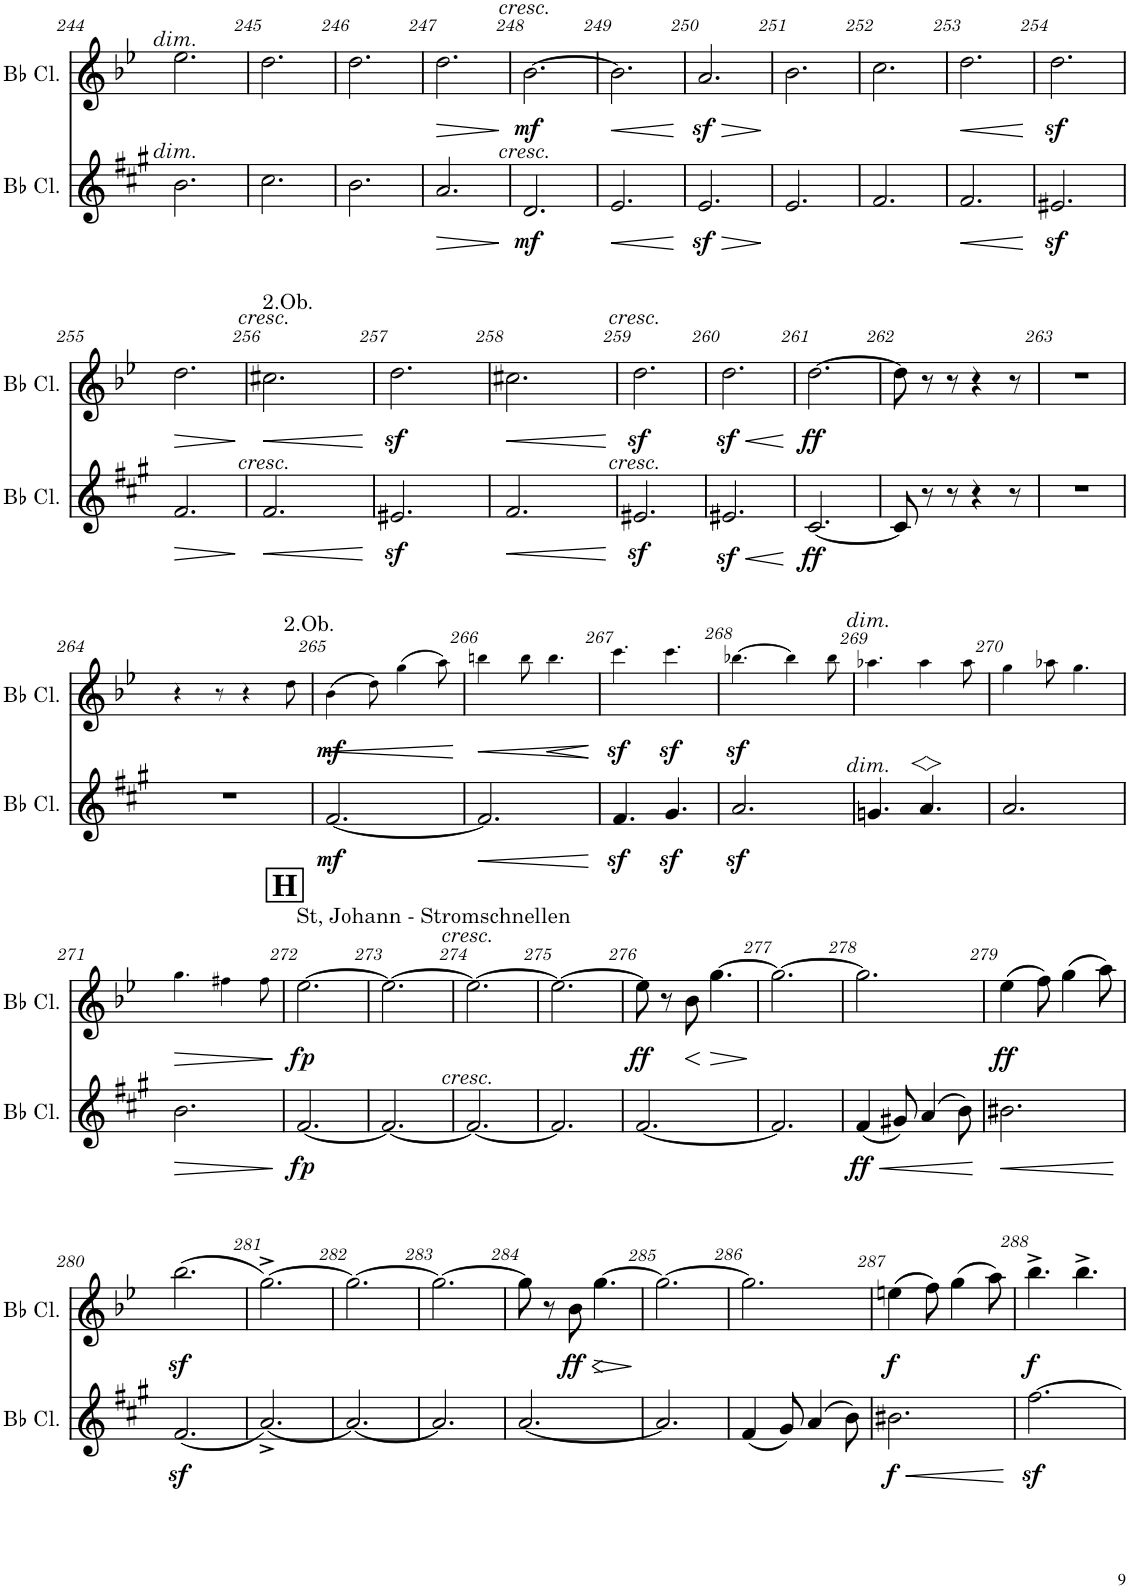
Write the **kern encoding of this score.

**kern	**dynam	**kern	**dynam
*part2	*part2	*part1	*part1
*staff2	*staff2	*staff1	*staff1
*I"A Clarinet	*	*I"A Clarinet	*
*I'A Cl.	*	*I'A Cl.	*
!!LO:PB:g=z
*clefG2	*	*clefG2	*
*Trd1c2	*	*Trd1c2	*
*k[f#c#g#]	*	*k[b-e-]	*
*M6/8	*	*M6/8	*
=244	=244	=244	=244
!	!	!LO:TX:a:i:t=dim.	!
!LO:TX:a:i:t=dim.	!	!	!
2.b\	.	2.ee-\	.
=245	=245	=245	=245
2.cc#\	.	2.dd\	.
=246	=246	=246	=246
2.b\	.	2.dd\	.
=247	=247	=247	=247
!	!LO:HP:b	!	!LO:HP:b
2.a/	>	2.dd\	>
.	]	.	]
=248	=248	=248	=248
!	!	!LO:TX:a:i:t=cresc.	!
!LO:TX:a:i:t=cresc.	!	!	!
!	!LO:DY:b	!	!LO:DY:b
2.d/	mf	[2.b-\	mf
=249	=249	=249	=249
!	!LO:HP:b	!	!LO:HP:b
2.e/	<	2.b-\]	<
.	[	.	[
=250	=250	=250	=250
!	!LO:HP:b	!	!LO:HP:b
2.ez</	>	2.az</	>
.	]	.	]
=251	=251	=251	=251
2.e/	.	2.b-\	.
=252	=252	=252	=252
2.f#/	.	2.cc\	.
=253	=253	=253	=253
!	!LO:HP:b	!	!LO:HP:b
2.f#/	<	2.dd\	<
.	[	.	[
=254	=254	=254	=254
2.e#Xz</	.	2.ddz<\	.
!!LO:LB:g=z
=255	=255	=255	=255
!	!LO:HP:b	!	!LO:HP:b
2.f#/	>	2.dd\	>
.	]	.	]
=256	=256	=256	=256
!	!	!LO:TX:a:i:t=cresc.	!
!	!	!LO:TX:a:t=2.Ob.	!
!LO:TX:a:i:t=cresc.	!	!	!
!	!LO:HP:b	!	!LO:HP:b
*	*	*^	*
2.f#/	<	2.cc#X\	(4.een^!	<
.	.	.	4cc#X!	.
.	.	.	8ee!)	.
*	*	*v	*v	*
.	[	.	[
=257	=257	=257	=257
*	*	*^	*
!	!	!	!	!LO:DY:b
2.e#Xz</	.	2.dd\	4dd!	sf
.	.	.	8ryy	.
.	.	.	4ryy	.
.	.	.	8ff#X!	.
=258	=258	=258	=258	=258
!	!LO:HP:b	!	!	!LO:HP:b
2.f#/	<	2.cc#X\	4.gg^!	<
.	.	.	4een!	.
.	.	.	8ee!	.
*	*	*v	*v	*
.	[	.	[
=259	=259	=259	=259
!	!	!LO:TX:a:i:t=cresc.	!
!LO:TX:a:i:t=cresc.	!	!	!
2.e#Xz</	.	2.ddz<\	.
=260	=260	=260	=260
!	!LO:HP:b	!	!LO:HP:b
2.e#Xz</	<	2.ddz<\	<
.	[	.	[
=261	=261	=261	=261
!	!LO:DY:b	!	!LO:DY:b
[2.c#/	ff	[2.dd\	ff
=262	=262	=262	=262
8c#/]	.	8dd\]	.
8r	.	8r	.
8r	.	8r	.
4r	.	4r	.
8r	.	8r	.
=263	=263	=263	=263
2.r	.	2.r	.
!!LO:LB:g=z
=264	=264	=264	=264
*	*	*^	*
2.r	.	4r	2.ryy	.
.	.	8r	.	.
.	.	4r	.	.
!	!	!LO:TX:a:t=2.Ob.	!	!
.	.	8dd!\	.	.
=265	=265	=265	=265	=265
!	!LO:DY:b	!	!	!LO:HP:b
!	!	!	!	!LO:DY:n=1:b
[2.f#/	mf	(4b-!\	[2.dd	< mf
.	.	8dd!\)	.	.
.	.	(4gg!\	.	.
.	.	8aa!\)	.	.
*	*	*v	*v	*
.	.	.	[
=266	=266	=266	=266
!	!LO:HP:b	!	!LO:HP:b
*	*	*^	*
2.f#/]	<	4bbn!\	2.dd]	<
.	.	8bb!\	.	.
!	!	!	!	!LO:HP:b
.	.	4.bb!\	.	<
*	*	*v	*v	*
.	[	.	[ [
=267	=267	=267	=267
*	*	*^	*
!	!	!	!	!LO:DY:b
4.f#z</	.	4.ccc!\	4.cc	sf
!	!	!	!	!LO:DY:b
4.g#z</	.	4.ccc!\	4.cc	sf
=268	=268	=268	=268	=268
!	!	!	!	!LO:DY:b
2.az</	.	[4.bb-X!\	2.ff	sf
.	.	4bb-!\]	.	.
.	.	8bb-!\	.	.
=269	=269	=269	=269	=269
!	!	!LO:TX:a:i:t=dim.	!	!
!LO:TX:a:i:t=dim.	!	!	!	!
4.gn/	.	4.aa-X!\	4.ee-	.
4.a>/	.	4aa-!\	4.ff>	.
.	.	8aa-!\	.	.
=270	=270	=270	=270	=270
2.a/	.	4gg!\	[2.ee-	.
.	.	8aa-X!\	.	.
.	.	4.gg!\	.	.
!!LO:LB:g=z	!!
=271	=271	=271	=271	=271
!	!LO:HP:b	!	!	!LO:HP:b
2.b\	>	4.gg!\	4.ee-]	>
.	.	4ff#X!\	4.dd	.
.	.	8ff#!\	.	.
*	*	*v	*v	*
.	]	.	]
!!LO:REH:place=s1:a:B:cj:fs=14:t=H
=272	=272	=272	=272
!	!	!LO:TX:a:t=St, Johann - Stromschnellen	!
!	!LO:DY:b	!	!LO:DY:b
[2.f#/	fp	[2.ee-\	fp
=273	=273	=273	=273
2.f#/_	.	2.ee-\_	.
=274	=274	=274	=274
!	!	!LO:TX:a:i:t=cresc.	!
!LO:TX:a:i:t=cresc.	!	!	!
2.f#/_	.	2.ee-\_	.
=275	=275	=275	=275
2.f#/]	.	2.ee-\_	.
=276	=276	=276	=276
!	!	!	!LO:DY:b
[2.f#/	.	8ee-\]	ff
.	.	8r	.
!	!	!	!LO:HP:b
.	.	8b-\	<
!	!	!	!LO:HP:n=1:b
.	.	[4.gg\	[ >
.	.	.	]
=277	=277	=277	=277
2.f#/]	.	2.gg\_	.
=278	=278	=278	=278
!	!LO:HP:b	!	!
!	!LO:DY:n=1:b	!	!
(4f#/	< ff	2.gg\]	.
8g#X/)	.	.	.
(4a/	.	.	.
8b\)	.	.	.
.	[	.	.
=279	=279	=279	=279
!	!LO:HP:b	!	!LO:DY:b
2.b#X\	<	(4ee-\	ff
.	.	8ff\)	.
.	.	(4gg\	.
.	.	8aa\)	.
.	[	.	.
!!LO:LB:g=z
=280	=280	=280	=280
(2.f#z</	.	(2.bb-z<\	.
=281	=281	=281	=281
[2.a^/)	.	[2.gg^\)	.
=282	=282	=282	=282
2.a/_	.	2.gg\_	.
=283	=283	=283	=283
2.a/]	.	2.gg\_	.
=284	=284	=284	=284
[2.a/	.	8gg\]	.
.	.	8r	.
!	!	!	!LO:HP:b
!	!	!	!LO:DY:n=1:b
.	.	8b-\	< ff
!	!	!	!LO:HP:n=1:b
.	.	[4.gg\	[ >
.	.	.	]
=285	=285	=285	=285
2.a/]	.	2.gg\_	.
=286	=286	=286	=286
(4f#/	.	2.gg\]	.
8g#/)	.	.	.
(4a/	.	.	.
8b\)	.	.	.
=287	=287	=287	=287
!	!LO:HP:b	!	!
!	!LO:DY:n=1:b	!	!LO:DY:b
2.b#X\	< f	(4een\	f
.	.	8ff\)	.
.	.	(4gg\	.
.	.	8aa\)	.
.	[	.	.
=288	=288	=288	=288
!	!	!	!LO:DY:b
[2.ff#z<\	.	4.bb-^\	f
.	.	4.bb-^\	.
=	=	=	=
*-	*-	*-	*-
